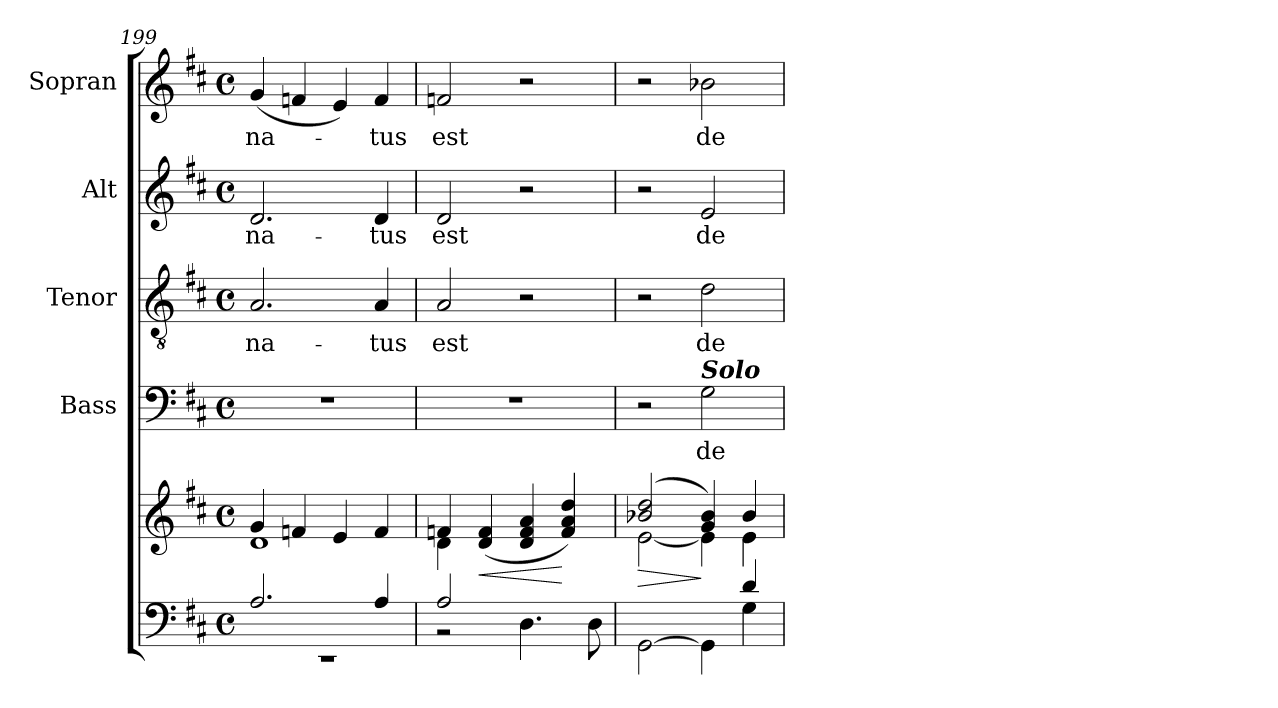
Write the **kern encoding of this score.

**kern	**kern	**dynam	**kern	**text	**kern	**text	**kern	**text	**kern	**text
*part5	*part5	*part5	*part4	*part4	*part3	*part3	*part2	*part2	*part1	*part1
*staff6	*staff5	*staff5/6	*staff4	*staff4	*staff3	*staff3	*staff2	*staff2	*staff1	*staff1
*	*	*	*I"Bass	*	*I"Tenor	*	*I"Alt	*	*I"Sopran	*
*	*	*	*I'B.	*	*I'T.	*	*I'A.	*	*I'S.	*
*clefF4	*clefG2	*	*clefF4	*	*clefGv2	*	*clefG2	*	*clefG2	*
*k[f#c#]	*k[f#c#]	*	*k[f#c#]	*	*k[f#c#]	*	*k[f#c#]	*	*k[f#c#]	*
*D:	*D:	*	*D:	*	*D:	*	*D:	*	*D:	*
*M4/4	*M4/4	*	*M4/4	*	*M4/4	*	*M4/4	*	*M4/4	*
*met(c)	*met(c)	*	*met(c)	*	*met(c)	*	*met(c)	*	*met(c)	*
=199	=199	=199	=199	=199	=199	=199	=199	=199	=199	=199
*^	*^	*	*	*	*	*	*	*	*	*
!	!	!	!	!	!	!	!	!LO:LY:b	!	!LO:LY:b	!	!LO:LY:b
2.A!/	1rEE	4g!/	1d!	.	1r	.	2.A/	-na-	2.d/	-na-	(<4g/	-na-
.	.	4fn!/	.	.	.	.	.	.	.	.	4fn/	.
.	.	4e!/	.	.	.	.	.	.	.	.	4e/)	.
!	!	!	!	!	!	!	!	!LO:LY:b	!	!LO:LY:b	!	!LO:LY:b
4A!/	.	4f!/	.	.	.	.	4A/	-tus	4d/	-tus	4f/	-tus
!!LO:LB:g=z
=200	=200	=200	=200	=200	=200	=200	=200	=200	=200	=200	=200	=200
!	!	!	!	!	!	!	!	!LO:LY:b	!	!LO:LY:b	!	!LO:LY:b
2A!/	2rBB	4fn!/	4d!\	.	1r	.	2A/	est	2d/	est	2fn/	est
!	!	!	!	!LO:HP:b	!	!	!	!	!	!	!	!
.	.	(>4d/ 4f/	4ryy	<	.	.	.	.	.	.	.	.
2ryy	4.D\	4d/ 4f/ 4a/	2ryy	.	.	.	2r	.	2r	.	2r	.
.	.	4f/ 4a/ 4dd/)	.	[	.	.	.	.	.	.	.	.
.	8D\	.	.	.	.	.	.	.	.	.	.	.
=201	=201	=201	=201	=201	=201	=201	=201	=201	=201	=201	=201	=201
!	!	!	!	!LO:HP:b	!	!	!	!	!	!	!	!
2.ryy	[<2GG\	(2b-X/ 2dd/	[<2e\	>	2r	.	2r	.	2r	.	2r	.
!	!	!	!	!	!LO:TX:a:Bi:t=Solo	!	!	!	!	!	!	!
!	!	!	!	!	!	!LO:LY:b	!	!LO:LY:b	!	!LO:LY:b	!	!LO:LY:b
.	4GG\]	4g/ 4b-/)	4e\]	]	2G\	de	2d\	de	2e/	de	2b-X\	de
4d!/	4G!\	4b-!/	4e!\	.	.	.	.	.	.	.	.	.
*v	*v	*	*	*	*	*	*	*	*	*	*	*
*	*v	*v	*	*	*	*	*	*	*	*	*
=	=	=	=	=	=	=	=	=	=	=
*-	*-	*-	*-	*-	*-	*-	*-	*-	*-	*-
